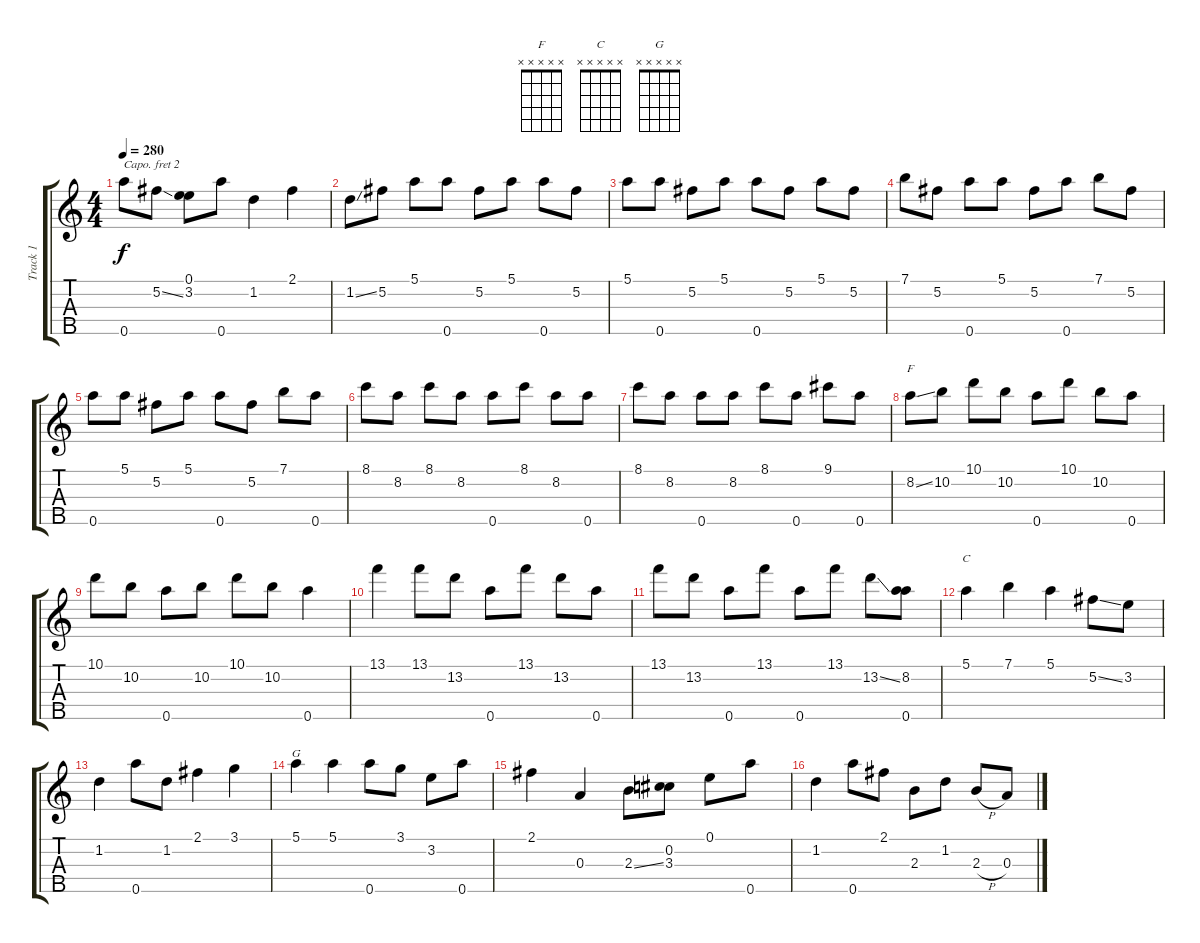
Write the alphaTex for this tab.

\track ("Track 1" "Track 1") {instrument banjo}
\staff {score tabs}
\capo 2
\tuning (D4 B3 G3 C3 G4) {hide}
\displaytranspose 12
\chord ("F" x x x x x)
\chord ("C" x x x x x)
\chord ("G" x x x x x)
\ts (4 4)
\tempo 280
\clef g2
\ks c
0.5.8{dy f} 5.2{ss}.8 (0.1 3.2).8 0.5.8 1.2.4 2.1.4 |
1.2{ss}.8 5.2.8 5.1.8 0.5.8 5.2.8 5.1.8 0.5.8 5.2.8 |
5.1.8 0.5.8 5.2.8 5.1.8 0.5.8 5.2.8 5.1.8 5.2.8 |
7.1.8 5.2.8 0.5.8 5.1.8 5.2.8 0.5.8 7.1.8 5.2.8 |
0.5.8 5.1.8 5.2.8 5.1.8 0.5.8 5.2.8 7.1.8 0.5.8 |
8.1.8 8.2.8 8.1.8 8.2.8 0.5.8 8.1.8 8.2.8 0.5.8 |
8.1.8 8.2.8 0.5.8 8.2.8 8.1.8 0.5.8 9.1.8 0.5.8 |
8.2{ss}.8{ch "F"} 10.2.8 10.1.8 10.2.8 0.5.8 10.1.8 10.2.8 0.5.8 |
10.1.8 10.2.8 0.5.8 10.2.8 10.1.8 10.2.8 0.5.4 |
13.1.4 13.1.8 13.2.8 0.5.8 13.1.8 13.2.8 0.5.8 |
13.1.8 13.2.8 0.5.8 13.1.8 0.5.8 13.1.8 13.2{ss}.8 (8.2 0.5).8 |
5.1.4{ch "C"} 7.1.4 5.1.4 5.2{ss}.8 3.2.8 |
1.2.4 0.5.8 1.2.8 2.1.4 3.1.4 |
5.1.4{ch "G"} 5.1.4 0.5.8 3.1.8 3.2.8 0.5.8 |
2.1.4 0.3.4 2.3{ss}.8 (0.2 3.3).8 0.1.8 0.5.8 |
1.2.4 0.5.8 2.1.8 2.3.8 1.2.8 2.3{h}.8 0.3.8
